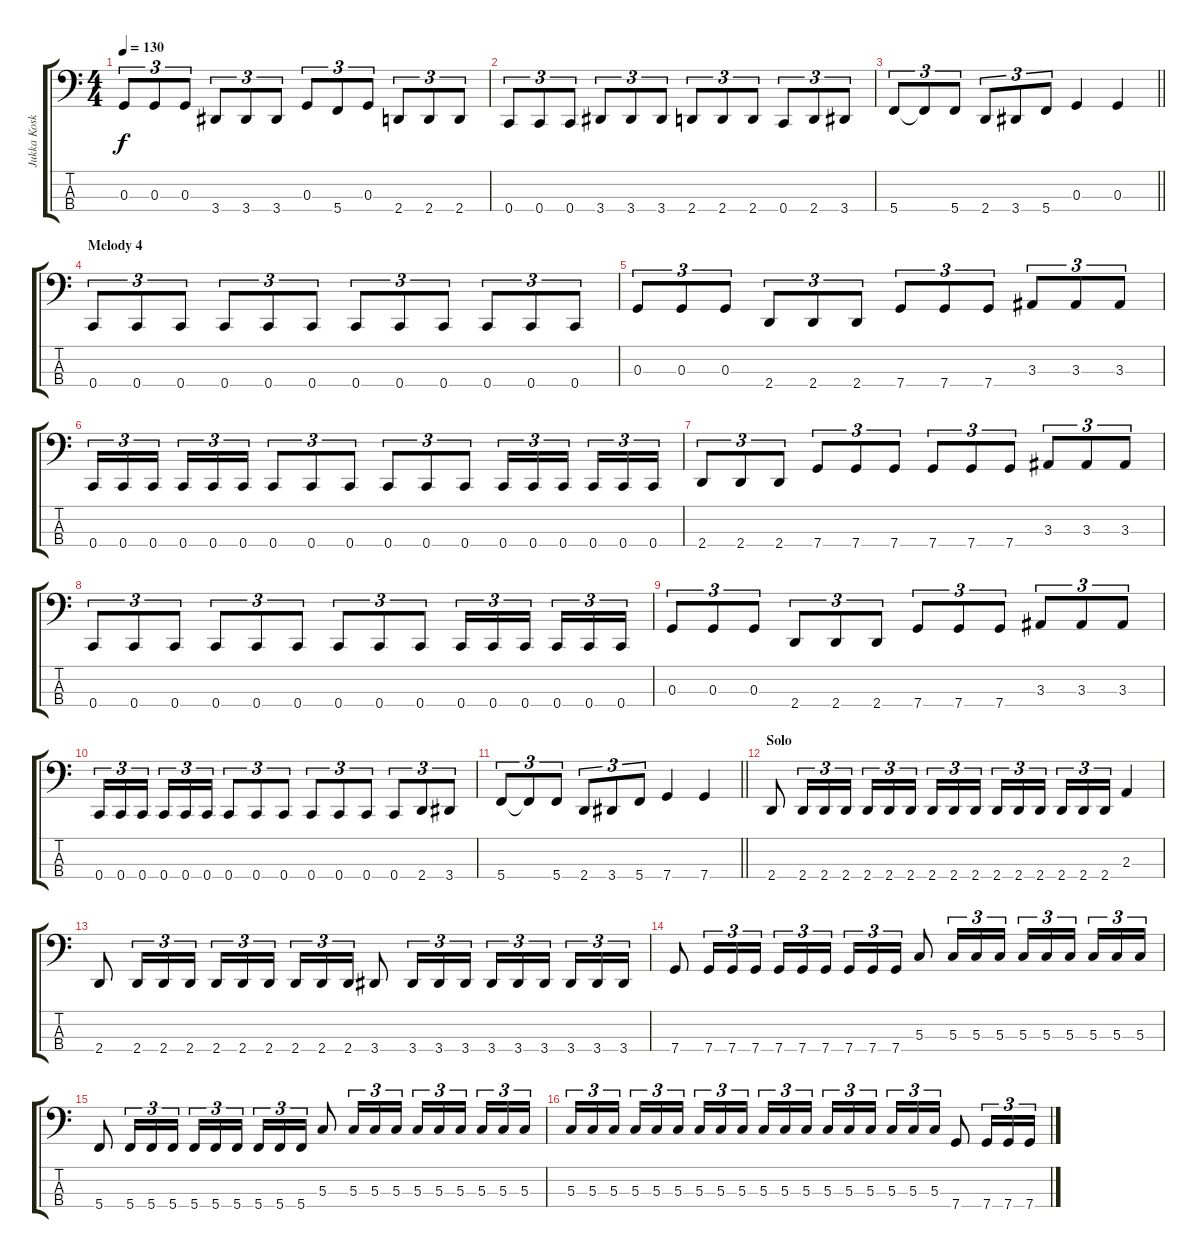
\track ("Jukka Koskinen" "Jukka Kosk") {instrument electricbassfinger}
\staff {score tabs}
\tuning (F2 C2 G1 C1) {hide}
\ts (4 4)
\tempo 130
\clef f4
\ks c
0.3.8{tu (3 2) dy f} 0.3.8{tu (3 2)} 0.3.8{tu (3 2)} 3.4.8{tu (3 2)} 3.4.8{tu (3 2)} 3.4.8{tu (3 2)} 0.3.8{tu (3 2)} 5.4.8{tu (3 2)} 0.3.8{tu (3 2)} 2.4.8{tu (3 2)} 2.4.8{tu (3 2)} 2.4.8{tu (3 2)} |
0.4.8{tu (3 2)} 0.4.8{tu (3 2)} 0.4.8{tu (3 2)} 3.4.8{tu (3 2)} 3.4.8{tu (3 2)} 3.4.8{tu (3 2)} 2.4.8{tu (3 2)} 2.4.8{tu (3 2)} 2.4.8{tu (3 2)} 0.4.8{tu (3 2)} 2.4.8{tu (3 2)} 3.4.8{tu (3 2)} |
\barLineRight lightlight
5.4.8{tu (3 2)} 5.4{t}.8{tu (3 2)} 5.4.8{tu (3 2)} 2.4.8{tu (3 2)} 3.4.8{tu (3 2)} 5.4.8{tu (3 2)} 0.3.4 0.3.4 |
\section ("" "Melody 4")
0.4.8{tu (3 2)} 0.4.8{tu (3 2)} 0.4.8{tu (3 2)} 0.4.8{tu (3 2)} 0.4.8{tu (3 2)} 0.4.8{tu (3 2)} 0.4.8{tu (3 2)} 0.4.8{tu (3 2)} 0.4.8{tu (3 2)} 0.4.8{tu (3 2)} 0.4.8{tu (3 2)} 0.4.8{tu (3 2)} |
0.3.8{tu (3 2)} 0.3.8{tu (3 2)} 0.3.8{tu (3 2)} 2.4.8{tu (3 2)} 2.4.8{tu (3 2)} 2.4.8{tu (3 2)} 7.4.8{tu (3 2)} 7.4.8{tu (3 2)} 7.4.8{tu (3 2)} 3.3.8{tu (3 2)} 3.3.8{tu (3 2)} 3.3.8{tu (3 2)} |
0.4.16{tu (3 2)} 0.4.16{tu (3 2)} 0.4.16{tu (3 2) beam splitsecondary} 0.4.16{tu (3 2)} 0.4.16{tu (3 2)} 0.4.16{tu (3 2)} 0.4.8{tu (3 2)} 0.4.8{tu (3 2)} 0.4.8{tu (3 2)} 0.4.8{tu (3 2)} 0.4.8{tu (3 2)} 0.4.8{tu (3 2)} 0.4.16{tu (3 2)} 0.4.16{tu (3 2)} 0.4.16{tu (3 2) beam splitsecondary} 0.4.16{tu (3 2)} 0.4.16{tu (3 2)} 0.4.16{tu (3 2)} |
2.4.8{tu (3 2)} 2.4.8{tu (3 2)} 2.4.8{tu (3 2)} 7.4.8{tu (3 2)} 7.4.8{tu (3 2)} 7.4.8{tu (3 2)} 7.4.8{tu (3 2)} 7.4.8{tu (3 2)} 7.4.8{tu (3 2)} 3.3.8{tu (3 2)} 3.3.8{tu (3 2)} 3.3.8{tu (3 2)} |
0.4.8{tu (3 2)} 0.4.8{tu (3 2)} 0.4.8{tu (3 2)} 0.4.8{tu (3 2)} 0.4.8{tu (3 2)} 0.4.8{tu (3 2)} 0.4.8{tu (3 2)} 0.4.8{tu (3 2)} 0.4.8{tu (3 2)} 0.4.16{tu (3 2)} 0.4.16{tu (3 2)} 0.4.16{tu (3 2) beam splitsecondary} 0.4.16{tu (3 2)} 0.4.16{tu (3 2)} 0.4.16{tu (3 2)} |
0.3.8{tu (3 2)} 0.3.8{tu (3 2)} 0.3.8{tu (3 2)} 2.4.8{tu (3 2)} 2.4.8{tu (3 2)} 2.4.8{tu (3 2)} 7.4.8{tu (3 2)} 7.4.8{tu (3 2)} 7.4.8{tu (3 2)} 3.3.8{tu (3 2)} 3.3.8{tu (3 2)} 3.3.8{tu (3 2)} |
0.4.16{tu (3 2)} 0.4.16{tu (3 2)} 0.4.16{tu (3 2) beam splitsecondary} 0.4.16{tu (3 2)} 0.4.16{tu (3 2)} 0.4.16{tu (3 2)} 0.4.8{tu (3 2)} 0.4.8{tu (3 2)} 0.4.8{tu (3 2)} 0.4.8{tu (3 2)} 0.4.8{tu (3 2)} 0.4.8{tu (3 2)} 0.4.8{tu (3 2)} 2.4.8{tu (3 2)} 3.4.8{tu (3 2)} |
\barLineRight lightlight
5.4.8{tu (3 2)} 5.4{t}.8{tu (3 2)} 5.4.8{tu (3 2)} 2.4.8{tu (3 2)} 3.4.8{tu (3 2)} 5.4.8{tu (3 2)} 7.4.4 7.4.4 |
\section ("" "Solo")
2.4.8 2.4.16{tu (3 2)} 2.4.16{tu (3 2)} 2.4.16{tu (3 2)} 2.4.16{tu (3 2)} 2.4.16{tu (3 2)} 2.4.16{tu (3 2) beam splitsecondary} 2.4.16{tu (3 2)} 2.4.16{tu (3 2)} 2.4.16{tu (3 2)} 2.4.16{tu (3 2)} 2.4.16{tu (3 2)} 2.4.16{tu (3 2) beam splitsecondary} 2.4.16{tu (3 2)} 2.4.16{tu (3 2)} 2.4.16{tu (3 2)} 2.3.4 |
2.4.8 2.4.16{tu (3 2)} 2.4.16{tu (3 2)} 2.4.16{tu (3 2)} 2.4.16{tu (3 2)} 2.4.16{tu (3 2)} 2.4.16{tu (3 2) beam splitsecondary} 2.4.16{tu (3 2)} 2.4.16{tu (3 2)} 2.4.16{tu (3 2)} 3.4.8 3.4.16{tu (3 2)} 3.4.16{tu (3 2)} 3.4.16{tu (3 2)} 3.4.16{tu (3 2)} 3.4.16{tu (3 2)} 3.4.16{tu (3 2) beam splitsecondary} 3.4.16{tu (3 2)} 3.4.16{tu (3 2)} 3.4.16{tu (3 2)} |
7.4.8 7.4.16{tu (3 2)} 7.4.16{tu (3 2)} 7.4.16{tu (3 2)} 7.4.16{tu (3 2)} 7.4.16{tu (3 2)} 7.4.16{tu (3 2) beam splitsecondary} 7.4.16{tu (3 2)} 7.4.16{tu (3 2)} 7.4.16{tu (3 2)} 5.3.8 5.3.16{tu (3 2)} 5.3.16{tu (3 2)} 5.3.16{tu (3 2)} 5.3.16{tu (3 2)} 5.3.16{tu (3 2)} 5.3.16{tu (3 2) beam splitsecondary} 5.3.16{tu (3 2)} 5.3.16{tu (3 2)} 5.3.16{tu (3 2)} |
5.4.8 5.4.16{tu (3 2)} 5.4.16{tu (3 2)} 5.4.16{tu (3 2)} 5.4.16{tu (3 2)} 5.4.16{tu (3 2)} 5.4.16{tu (3 2) beam splitsecondary} 5.4.16{tu (3 2)} 5.4.16{tu (3 2)} 5.4.16{tu (3 2)} 5.3.8 5.3.16{tu (3 2)} 5.3.16{tu (3 2)} 5.3.16{tu (3 2)} 5.3.16{tu (3 2)} 5.3.16{tu (3 2)} 5.3.16{tu (3 2) beam splitsecondary} 5.3.16{tu (3 2)} 5.3.16{tu (3 2)} 5.3.16{tu (3 2)} |
5.3.16{tu (3 2)} 5.3.16{tu (3 2)} 5.3.16{tu (3 2) beam splitsecondary} 5.3.16{tu (3 2)} 5.3.16{tu (3 2)} 5.3.16{tu (3 2)} 5.3.16{tu (3 2)} 5.3.16{tu (3 2)} 5.3.16{tu (3 2) beam splitsecondary} 5.3.16{tu (3 2)} 5.3.16{tu (3 2)} 5.3.16{tu (3 2)} 5.3.16{tu (3 2)} 5.3.16{tu (3 2)} 5.3.16{tu (3 2) beam splitsecondary} 5.3.16{tu (3 2)} 5.3.16{tu (3 2)} 5.3.16{tu (3 2)} 7.4.8 7.4.16{tu (3 2)} 7.4.16{tu (3 2)} 7.4.16{tu (3 2)}
